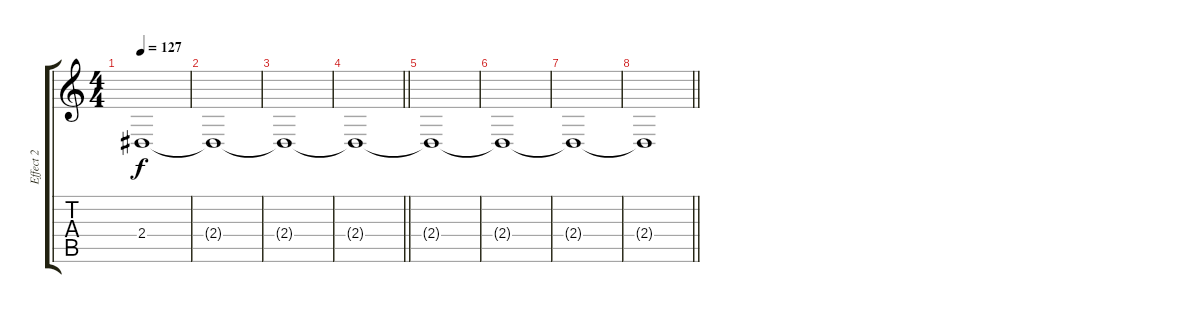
\track ("Effect 2" "Effect 2") {instrument pad2warm}
\staff {score tabs}
\tuning (Eb4 Bb3 Gb3 Db3 Ab2 Db2) {hide}
\ts (4 4)
\tempo 127
\clef g2
\ks c
2.4.1{dy f} |
2.4{t}.1 |
2.4{t}.1 |
\barLineRight lightlight
2.4{t}.1 |
2.4{t}.1 |
2.4{t}.1 |
2.4{t}.1 |
\barLineRight lightlight
2.4{t}.1
